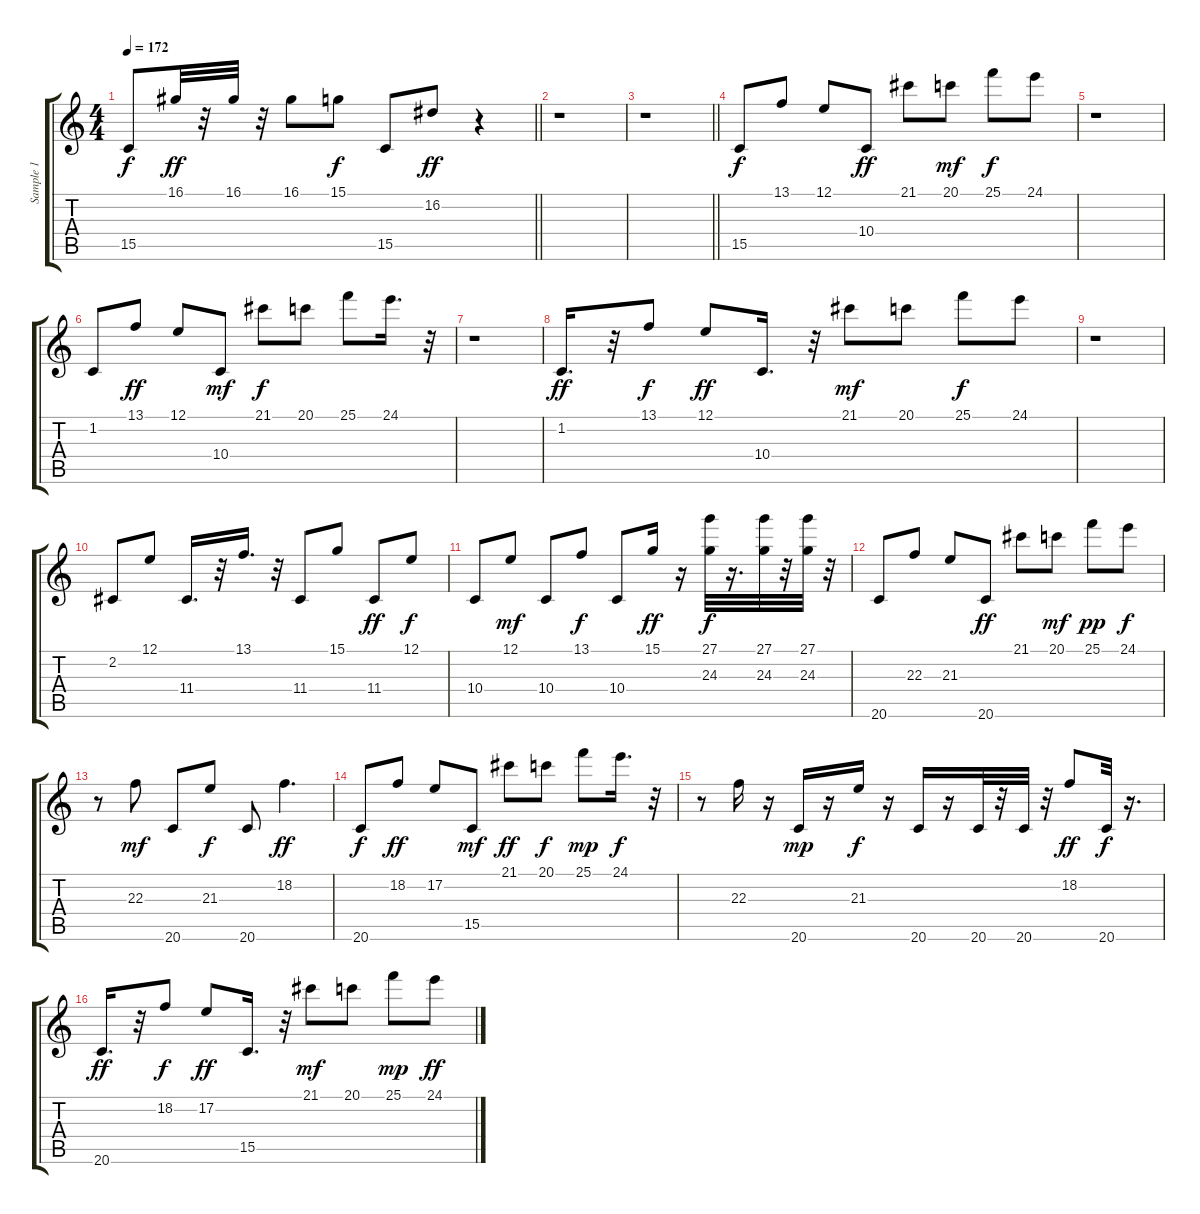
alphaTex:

\track ("Sample 1" "Sample 1") {instrument lead2sawtooth}
\staff {score tabs}
\tuning (E4 B3 G3 D3 A2 E2) {hide}
\ts (4 4)
\tempo 172
\clef g2
\barLineRight lightlight
\ks c
15.5{t}.8{dy f} 16.1.32{dy ff} r.32 16.1.32 r.32 16.1.8 15.1.8{dy f} 15.5.8 16.2.8{dy ff} r.4 |
\section ("" " ")
r.1 |
\barLineRight lightlight
r.1 |
\section ("" " ")
15.5.8{dy f} 13.1.8 12.1.8 10.4.8{dy ff} 21.1.8 20.1.8{dy mf} 25.1.8{dy f} 24.1.8 |
r.1 |
1.2.8 13.1.8{dy ff} 12.1.8 10.4.8{dy mf} 21.1.8{dy f} 20.1.8 25.1.8 24.1.16{d} r.32 |
r.1 |
1.2.16{d dy ff} r.32 13.1.8{dy f} 12.1.8{dy ff} 10.4.16{d} r.32 21.1.8{dy mf} 20.1.8 25.1.8{dy f} 24.1.8 |
r.1 |
2.2.8 12.1.8 11.4.16{d} r.32 13.1.16{d} r.32 11.4.8 15.1.8 11.4.8{dy ff} 12.1.8{dy f} |
10.4.8 12.1.8{dy mf} 10.4.8 13.1.8{dy f} 10.4.8 15.1.16{dy ff} r.16 (27.1 24.3).32{dy f} r.16{d} (27.1 24.3).32 r.32 (27.1 24.3).32 r.32 |
20.6.8 22.3.8 21.3.8 20.6.8{dy ff} 21.1.8 20.1.8{dy mf} 25.1.8{dy pp} 24.1.8{dy f} |
r.8 22.3.8{dy mf} 20.6.8 21.3.8{dy f} 20.6.8 18.2.4{d dy ff} |
20.6.8{dy f} 18.2.8{dy ff} 17.2.8 15.5.8{dy mf} 21.1.8{dy ff} 20.1.8{dy f} 25.1.8{dy mp} 24.1.16{d dy f} r.32 |
r.8 22.3.16 r.16 20.6.16{dy mp} r.16 21.3.16{dy f} r.16 20.6.16 r.16 20.6.32 r.32 20.6.32 r.32 18.2.8{dy ff} 20.6.32{dy f} r.16{d} |
20.6.16{d dy ff} r.32 18.2.8{dy f} 17.2.8{dy ff} 15.5.16{d} r.32 21.1.8{dy mf} 20.1.8 25.1.8{dy mp} 24.1.8{dy ff}
